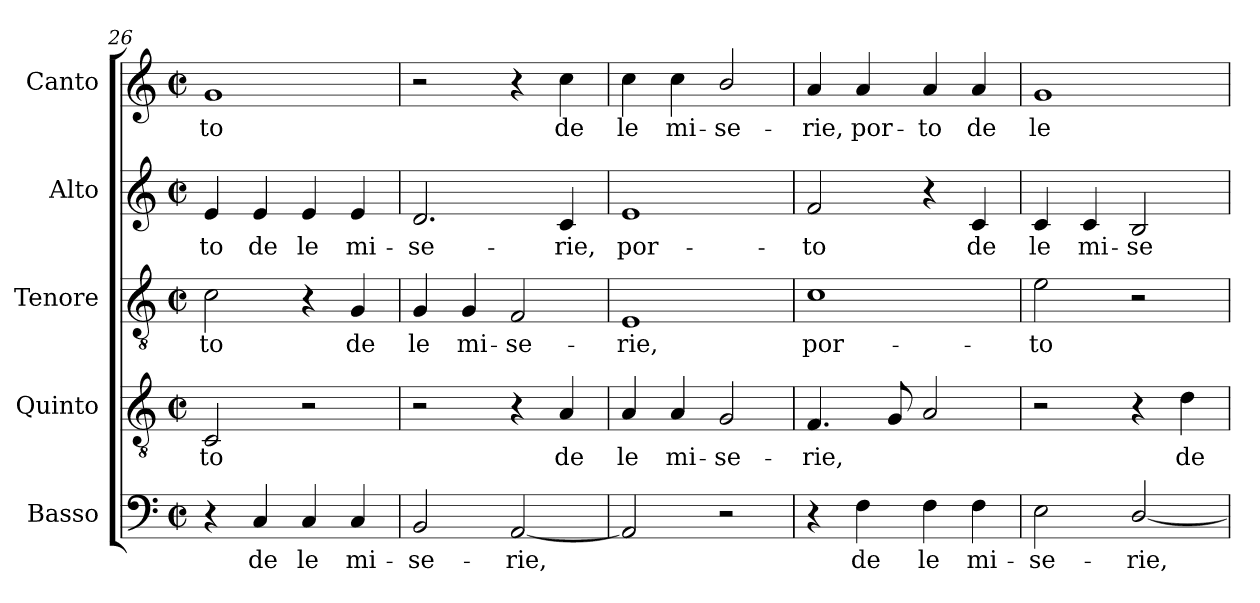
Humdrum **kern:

**kern	**text	**kern	**text	**kern	**text	**kern	**text	**kern	**text
*part5	*part5	*part4	*part4	*part3	*part3	*part2	*part2	*part1	*part1
*staff5	*staff5	*staff4	*staff4	*staff3	*staff3	*staff2	*staff2	*staff1	*staff1
*I"Basso	*	*I"Quinto	*	*I"Tenore	*	*I"Alto	*	*I"Canto	*
*I'B.	*	*I'T2.	*	*I'T1.	*	*I'A.	*	*	*
*clefF4	*	*clefGv2	*	*clefGv2	*	*clefG2	*	*clefG2	*
*	*	*ITrd7c12	*	*ITrd7c12	*	*	*	*	*
*k[]	*	*k[]	*	*k[]	*	*k[]	*	*k[]	*
*C:	*	*C:	*	*C:	*	*C:	*	*C:	*
*M2/2	*	*M2/2	*	*M2/2	*	*M2/2	*	*M2/2	*
*met(c|)	*	*met(c|)	*	*met(c|)	*	*met(c|)	*	*met(c|)	*
=26	=26	=26	=26	=26	=26	=26	=26	=26	=26
!	!	!	!LO:LY:b:color=#000000	!	!	!	!	!	!
!	!	!	!	!	!LO:LY:b:color=#000000	!	!	!	!
!	!	!	!	!	!	!	!LO:LY:b:color=#000000	!	!
!	!	!	!	!	!	!	!	!	!LO:LY:b:color=#000000
4r	.	2CCi/	-to	2Ci\	-to	4ei/	-to	1gi	-to
!	!LO:LY:b:color=#000000	!	!	!	!	!	!	!	!
!	!	!	!	!	!	!	!LO:LY:b:color=#000000	!	!
4Ci/	de	.	.	.	.	4ei/	de	.	.
!	!LO:LY:b:color=#000000	!	!	!	!	!	!	!	!
!	!	!	!	!	!	!	!LO:LY:b:color=#000000	!	!
4Ci/	le	2r	.	4r	.	4ei/	le	.	.
!	!LO:LY:b:color=#000000	!	!	!	!	!	!	!	!
!	!	!	!	!	!LO:LY:b:color=#000000	!	!	!	!
!	!	!	!	!	!	!	!LO:LY:b:color=#000000	!	!
4Ci/	mi-	.	.	4GGi/	de	4ei/	mi-	.	.
=27	=27	=27	=27	=27	=27	=27	=27	=27	=27
!	!LO:LY:b:color=#000000	!	!	!	!	!	!	!	!
!	!	!	!	!	!LO:LY:b:color=#000000	!	!	!	!
!	!	!	!	!	!	!	!LO:LY:b:color=#000000	!	!
2BBi/	-se-	2r	.	4GGi/	le	2.di/	-se-	2r	.
!	!	!	!	!	!LO:LY:b:color=#000000	!	!	!	!
.	.	.	.	4GGi/	mi-	.	.	.	.
!	!LO:LY:b:color=#000000	!	!	!	!	!	!	!	!
!	!	!	!	!	!LO:LY:b:color=#000000	!	!	!	!
[2AAi/	-rie,	4r	.	2FFi/	-se-	.	.	4r	.
!	!	!	!LO:LY:b:color=#000000	!	!	!	!	!	!
!	!	!	!	!	!	!	!LO:LY:b:color=#000000	!	!
!	!	!	!	!	!	!	!	!	!LO:LY:b:color=#000000
.	.	4AAi/	de	.	.	4ci/	-rie,	4cci\	de
!!LO:LB:g=z
=28	=28	=28	=28	=28	=28	=28	=28	=28	=28
!	!	!	!LO:LY:b:color=#000000	!	!	!	!	!	!
!	!	!	!	!	!LO:LY:b:color=#000000	!	!	!	!
!	!	!	!	!	!	!	!LO:LY:b:color=#000000	!	!
!	!	!	!	!	!	!	!	!	!LO:LY:b:color=#000000
2AAi/]	.	4AAi/	le	1EEi	-rie,	1ei	por-	4cci\	le
!	!	!	!LO:LY:b:color=#000000	!	!	!	!	!	!
!	!	!	!	!	!	!	!	!	!LO:LY:b:color=#000000
.	.	4AAi/	mi-	.	.	.	.	4cci\	mi-
!	!	!	!LO:LY:b:color=#000000	!	!	!	!	!	!
!	!	!	!	!	!	!	!	!	!LO:LY:b:color=#000000
2r	.	2GGi/	-se-	.	.	.	.	2bi/	-se-
=29	=29	=29	=29	=29	=29	=29	=29	=29	=29
!	!	!	!LO:LY:b:color=#000000	!	!	!	!	!	!
!	!	!	!	!	!LO:LY:b:color=#000000	!	!	!	!
!	!	!	!	!	!	!	!LO:LY:b:color=#000000	!	!
!	!	!	!	!	!	!	!	!	!LO:LY:b:color=#000000
4r	.	4.FFi/	-rie,	1Ci	por-	2fi/	-to	4ai/	-rie,
!	!LO:LY:b:color=#000000	!	!	!	!	!	!	!	!
!	!	!	!	!	!	!	!	!	!LO:LY:b:color=#000000
4Fi\	de	.	.	.	.	.	.	4ai/	por-
.	.	8GGi/	.	.	.	.	.	.	.
!	!LO:LY:b:color=#000000	!	!	!	!	!	!	!	!
!	!	!	!	!	!	!	!	!	!LO:LY:b:color=#000000
4Fi\	le	2AAi/	.	.	.	4r	.	4ai/	-to
!	!LO:LY:b:color=#000000	!	!	!	!	!	!	!	!
!	!	!	!	!	!	!	!LO:LY:b:color=#000000	!	!
!	!	!	!	!	!	!	!	!	!LO:LY:b:color=#000000
4Fi\	mi-	.	.	.	.	4ci/	de	4ai/	de
=30	=30	=30	=30	=30	=30	=30	=30	=30	=30
!	!LO:LY:b:color=#000000	!	!	!	!	!	!	!	!
!	!	!	!	!	!LO:LY:b:color=#000000	!	!	!	!
!	!	!	!	!	!	!	!LO:LY:b:color=#000000	!	!
!	!	!	!	!	!	!	!	!	!LO:LY:b:color=#000000
2Ei\	-se-	2r	.	2Ei\	-to	4ci/	le	1gi	le
!	!	!	!	!	!	!	!LO:LY:b:color=#000000	!	!
.	.	.	.	.	.	4ci/	mi-	.	.
!	!LO:LY:b:color=#000000	!	!	!	!	!	!	!	!
!	!	!	!	!	!	!	!LO:LY:b:color=#000000	!	!
[2Di/	-rie,	4r	.	2r	.	2Bi/	-se-	.	.
!	!	!	!LO:LY:b:color=#000000	!	!	!	!	!	!
.	.	4Di\	de	.	.	.	.	.	.
=	=	=	=	=	=	=	=	=	=
*-	*-	*-	*-	*-	*-	*-	*-	*-	*-
